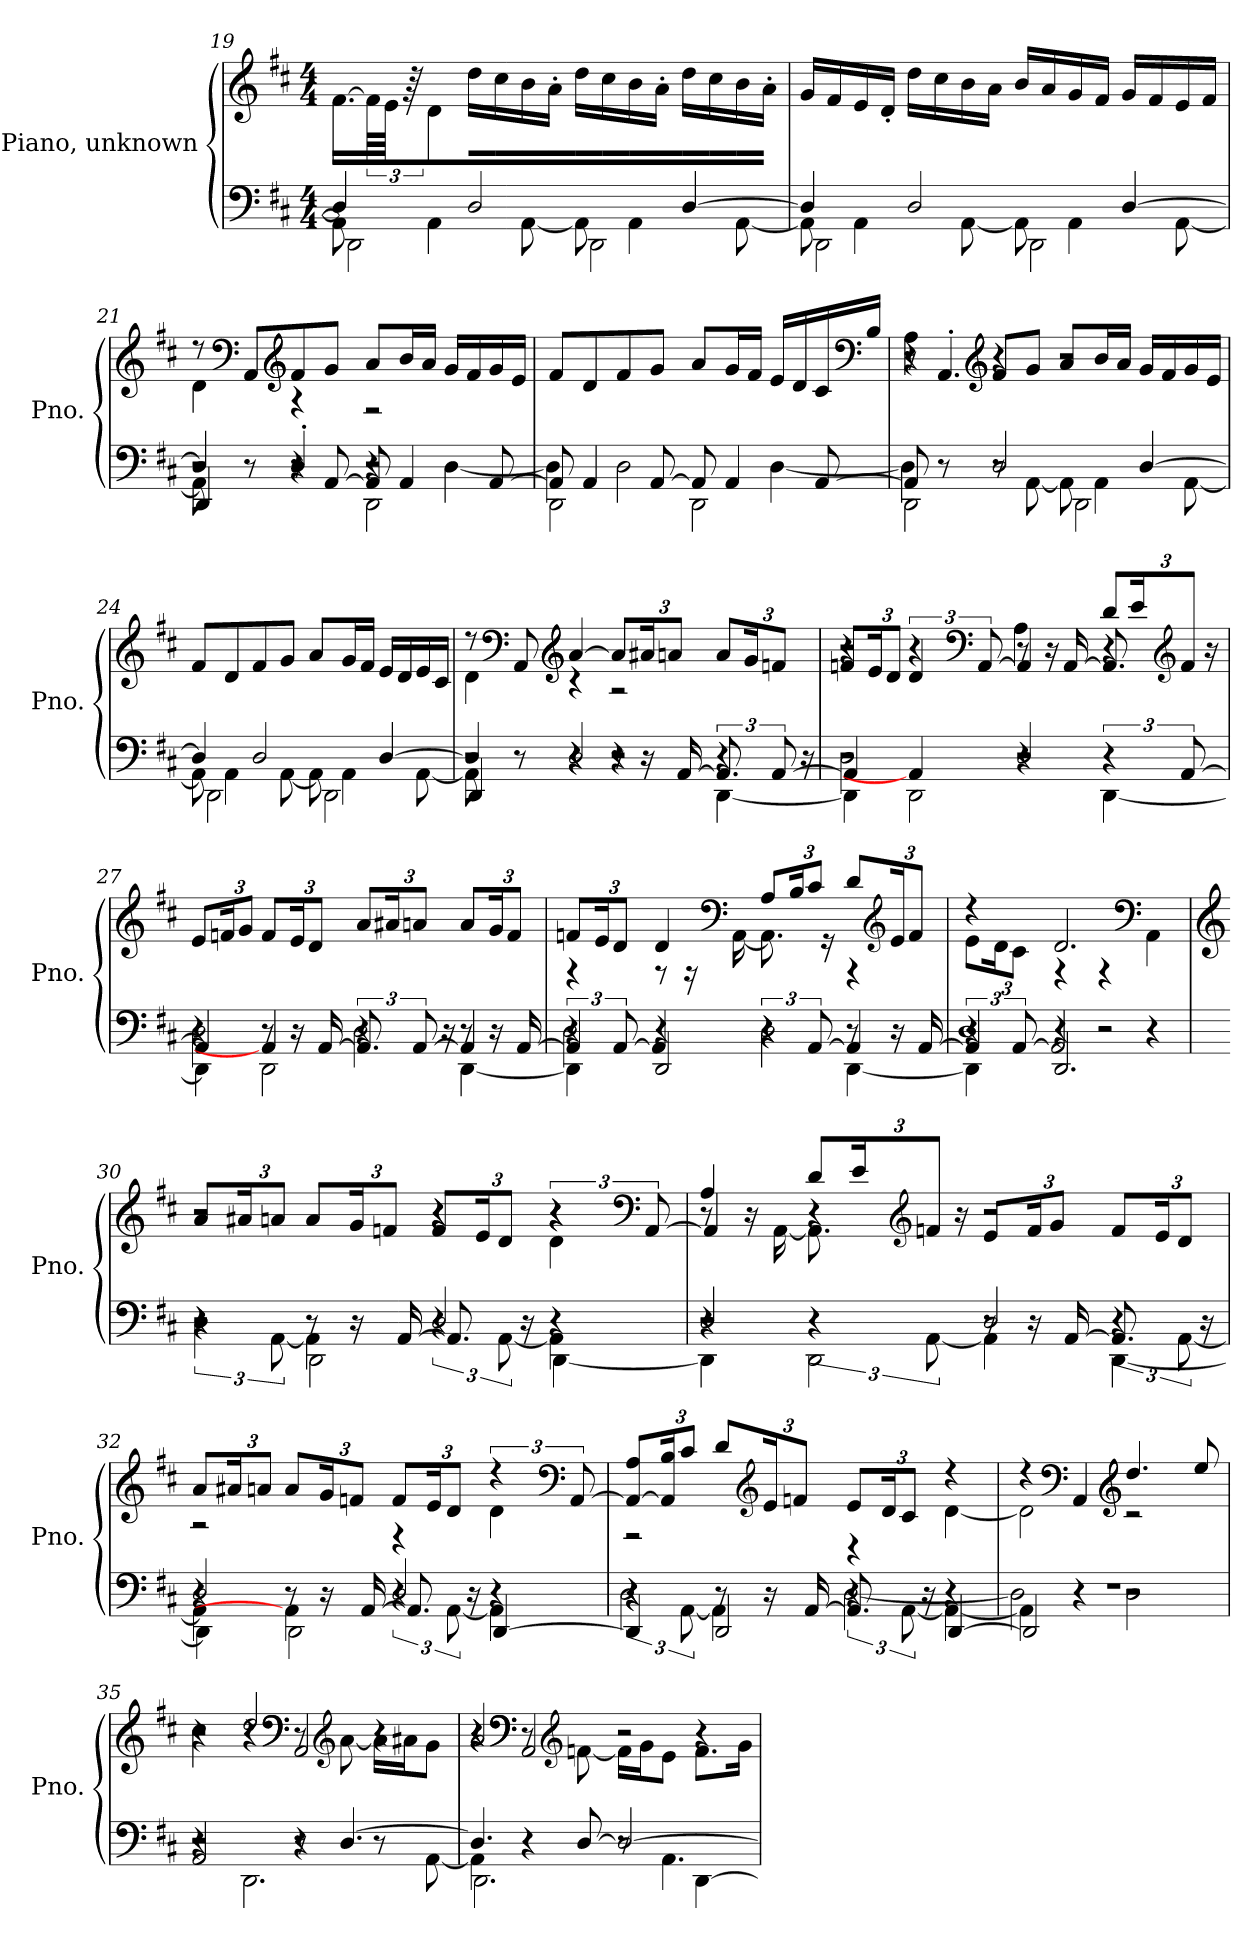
**kern	**kern
*part1	*part1
*staff2	*staff1
*I"Piano, unknown	*
*I'Pno.	*
*clefF4	*clefG2
*k[f#c#]	*k[f#c#]
*M4/4	*M4/4
=19	=19
*^	*
*	*^	*
4D/]	8AA\]	2DD\	[16.f#/LL
.	.	.	96f#/LL]
.	.	.	96e/JJJJ
.	.	.	96r
.	4AA\	.	8d/
2D/	.	.	16dd\LL
.	.	.	16cc#\
.	[8AA\	.	16b\
.	.	.	16a'\JJ
.	8AA\]	2DD\	16dd\LL
.	.	.	16cc#\
.	4AA\	.	16b\
.	.	.	16a'\JJ
[4D/	.	.	16dd\LL
.	.	.	16cc#\
.	[8AA\	.	16b\
.	.	.	16a'\JJ
!!LO:LB:g=z
=20	=20	=20	=20
4D/]	8AA\]	2DD\	16g/LL
.	.	.	16f#/
.	4AA\	.	16e/
.	.	.	16d'/JJ
2D/	.	.	16dd\LL
.	.	.	16cc#\
.	[8AA\	.	16b\
.	.	.	16a\JJ
.	8AA\]	2DD\	16b/LL
.	.	.	16a/
.	4AA\	.	16g/
.	.	.	16f#/JJ
[4D/	.	.	16g/LL
.	.	.	16f#/
.	[8AA\	.	16e/
.	.	.	16f#/JJ
=21	=21	=21	=21
*	*	*^	*^
4D/]	8AA\]	4DD/	2r	8r	4d\
*	*	*	*	*clefF4	*
.	8r	.	.	8AA/L	.
*	*	*	*	*clefG2	*
8r	4r	4D'/	.	8f#/	4r
[8AA/	.	.	.	8g/J	.
8AA/]	4r	2r	2DD\	8a/L	2r
4AA/	.	.	.	16b/L	.
.	.	.	.	16a/JJ	.
.	[4D\	.	.	16g/LL	.
.	.	.	.	16f#/	.
[8AA/	.	.	.	16g/	.
.	.	.	.	16e/JJ	.
*	*	*v	*v	*	*
*	*	*	*v	*v
!!LO:LB:g=z
=22	=22	=22	=22
8AA/]	4D\]	2DD\	8f#/L
4AA/	.	.	8d/
.	2D\	.	8f#/
[8AA/	.	.	8g/J
8AA/]	.	2DD\	8a/L
4AA/	.	.	16g/L
.	.	.	16f#/JJ
.	[4D\	.	16e/LL
.	.	.	16d/
[8AA/	.	.	16c#/
*	*	*	*clefF4
.	.	.	16B/JJ
=23	=23	=23	=23
*	*	*	*^
*	*	*	*	*^
8AA/]	4D\]	2DD\	4r	4A\	8r
8r	.	.	.	.	4.AA'/
*	*	*	*clefG2	*	*
2D/	8r	.	8f#/L	4r	.
.	[8AA\	.	8g/J	.	.
.	8AA\]	2DD\	8a/L	2r	2r
.	4AA\	.	16b/L	.	.
.	.	.	16a/JJ	.	.
[4D/	.	.	16g/LL	.	.
.	.	.	16f#/	.	.
.	[8AA\	.	16g/	.	.
.	.	.	16e/JJ	.	.
*	*	*	*v	*v	*v
=24	=24	=24	=24
4D/]	8AA\]	2DD\	8f#/L
.	4AA\	.	8d/
2D/	.	.	8f#/
.	[8AA\	.	8g/J
.	8AA\]	2DD\	8a/L
.	4AA\	.	16g/L
.	.	.	16f#/JJ
[4D/	.	.	16e/LL
.	.	.	16d/
.	[8AA\	.	16e/
.	.	.	16c#/JJ
!!LO:LB:g=z
=25	=25	=25	=25
*	*	*^	*^
4D/]	8AA\]	4DD/	2r	8r	4d\
*	*	*	*	*clefF4	*
.	8r	.	.	8AA/	.
*	*	*	*	*clefG2	*
4r	4r	2D/	.	[4a/	4r
8r	2r	.	4r	8a/L]	2r
*	*	*	*	*Xbrackettup	*
16r	.	.	.	24a#X/K	.
.	.	.	.	12an/J	.
[16AA/	.	.	.	.	.
8.AA/]	.	6r	[4DD\	8a/L	.
.	.	.	.	24g/K	.
.	.	[12AA/	.	12fn/J	.
16r	.	.	.	.	.
=26	=26	=26	=26	=26	=26
*	*	*	*	*	*^
2r	2D\	4AA/]	4DD\]	8fn/L	2r	4r
.	.	.	.	24e/K	.	.
.	.	.	.	12d/J	.	.
*	*	*	*	*brackettup	*	*
.	.	4AA/]	2DD\	6r	.	4d/
*	*	*	*	*clefF4	*	*
.	.	.	.	[12AA/	.	.
2D/	2r	4r	.	4AA/]	4A\	8r
.	.	.	.	.	.	16r
.	.	.	.	.	.	[16AA/
.	.	6r	[4DD\	8d/L	4r	8.AA/]
*	*	*	*	*Xbrackettup	*	*
.	.	.	.	24e/K	.	.
*	*	*	*	*clefG2	*	*
.	.	[12AA/	.	12f/J	.	.
.	.	.	.	.	.	16r
*	*	*	*	*v	*v	*v
!!LO:LB:g=z
=27	=27	=27	=27	=27
4r	2D\	4AA/]	4DD\]	8e/L
.	.	.	.	24fn/K
.	.	.	.	12g/J
8r	.	4AA/]	2DD\	8f/L
16r	.	.	.	24e/K
.	.	.	.	12d/J
[16AA/	.	.	.	.
8.AA/]	2D\	6r	.	8a/L
.	.	.	.	24a#X/K
.	.	[12AA/	.	12an/J
16r	.	.	.	.
8r	.	4AA/]	[4DD\	8a/L
16r	.	.	.	24g/K
.	.	.	.	12f/J
[16AA/	.	.	.	.
=28	=28	=28	=28	=28
*	*	*	*	*^
4AA/]	2D\	6r	4DD\]	8fn/L	4r
.	.	.	.	24e/K	.
.	.	[12AA/	.	12d/J	.
2DD/	.	4AA/]	4r	4d/	8r
.	.	.	.	.	16r
*	*	*	*	*clefF4	*
.	.	.	.	.	[16AA\
.	2D\	6r	4r	8A/L	8.AA\]
.	.	.	.	24B/K	.
.	.	[12AA/	.	12c#/J	.
.	.	.	.	.	16r
8r	.	4AA/]	[4DD\	8d/L	4r
*	*	*	*	*clefG2	*
16r	.	.	.	24e/K	.
.	.	.	.	12f/J	.
[16AA/	.	.	.	.	.
!!LO:LB:g=z	!!
=29	=29	=29	=29	=29	=29
4AA/]	1D	6r	4DD\]	4r	8e\L
.	.	.	.	.	24d\K
.	.	[12AA/	.	.	12c#\J
2.DD/	.	2AA/]	4r	2.d/	4r
.	.	.	2r	.	4r
*	*	*	*	*clefF4	*
.	.	4r	.	.	4AA\
*	*	*	*	*v	*v
=30	=30	=30	=30	=30
*	*	*	*	*clefG2
*	*	*	*	*^
*	*	*	*	*	*^
2r	6D\	4r	4r	8a/L	2r	2r
.	.	.	.	24a#X/K	.	.
.	[12AA\	.	.	12an/J	.	.
.	4AA\]	8r	2DD\	8a/L	.	.
.	.	16r	.	24g/K	.	.
.	.	.	.	12fn/J	.	.
.	.	[16AA/	.	.	.	.
2D/	6r	8.AA/]	.	8f/L	4r	4r
.	.	.	.	24e/K	.	.
.	[12AA\	.	.	12d/J	.	.
.	.	16r	.	.	.	.
*	*	*	*	*	*	*brackettup
.	4AA\]	4r	[4DD\	4r	4d\	6r
*	*	*	*	*clefF4	*	*
.	.	.	.	.	.	[12AA/
!!LO:PB:g=z	!!	!!
=31	=31	=31	=31	=31	=31	=31
2r	4r	2D/	4DD\]	4A/	8r	4AA/]
.	.	.	.	.	16r	.
.	.	.	.	.	[16AA\	.
.	6r	.	2DD\	8d/L	8.AA\]	4r
*	*	*	*	*Xbrackettup	*	*
.	.	.	.	24e/K	.	.
*	*	*	*	*clefG2	*	*
.	[12AA\	.	.	12fn/J	.	.
.	.	.	.	.	16r	.
2D/	4AA\]	8r	.	8e/L	2r	2r
.	.	16r	.	24f/K	.	.
.	.	.	.	12g/J	.	.
.	.	[16AA/	.	.	.	.
.	6r	8.AA/]	[4DD\	8f/L	.	.
.	.	.	.	24e/K	.	.
.	[12AA\	.	.	12d/J	.	.
.	.	16r	.	.	.	.
*	*	*	*	*	*v	*v
=32	=32	=32	=32	=32	=32
2D/	4AA\]	4r	4DD\]	8a/L	2r
.	.	.	.	24a#X/K	.
.	.	.	.	12an/J	.
.	4AA\]	8r	2DD\	8a/L	.
.	.	16r	.	24g/K	.
.	.	.	.	12fn/J	.
.	.	[16AA/	.	.	.
2D/	6r	8.AA/]	.	8f/L	4r
.	.	.	.	24e/K	.
.	[12AA\	.	.	12d/J	.
.	.	16r	.	.	.
*	*	*	*	*brackettup	*
.	4AA\]	[4DD/	4r	6r	4d\
*	*	*	*	*clefF4	*
.	.	.	.	[12AA/	.
!!LO:LB:g=z	!!
=33	=33	=33	=33	=33	=33
4r	6r	4DD/]	2D\	8AA/_ 8A/L	2r
*	*	*	*	*Xbrackettup	*
.	.	.	.	24AA/] 24B/K	.
.	[12AA\	.	.	12c#/J	.
2DD/	4AA\]	8r	.	8d/L	.
*	*	*	*	*clefG2	*
.	.	16r	.	24e/K	.
.	.	.	.	12fn/J	.
.	.	[16AA/	.	.	.
.	6r	8.AA/]	[2D\	8e/L	4r
.	.	.	.	24d/K	.
.	[12AA\	.	.	12c#/J	.
.	.	16r	.	.	.
4r	4AA\_	[4DD/	.	4r	[4d\
=34	=34	=34	=34	=34	=34
1r	4AA\]	2DD/]	2D\]	4r	2d\]
*	*	*	*	*clefF4	*
.	4r	.	.	4AA/	.
*	*	*	*	*clefG2	*
.	2D\	2r	2r	4.dd/	2r
.	.	.	.	8ee/	.
*	*	*v	*v	*	*
=35	=35	=35	=35	=35
*	*	*	*	*^
2AA/	2r	4r	4r	4cc#\	2r
.	.	2.DD\	2dd/	4r	.
*	*	*	*clefF4	*	*
8r	4r	.	.	8r	2AA/
*	*	*	*clefG2	*	*
[4.D/	.	.	.	[8a\	.
.	8r	.	4r	16a\LL]	.
.	.	.	.	16a#X\J	.
.	[8AA\	.	.	8g\J	.
!!LO:LB:g=z	!!	!!
=36	=36	=36	=36	=36	=36
4.D/]	4AA\]	2.DD\	2a/	4r	4r
*	*	*	*clefF4	*	*
.	4r	.	.	8r	2AA/
*	*	*	*clefG2	*	*
[8D/	.	.	.	[8fn\	.
2D/_	8r	.	2r	16f\LL]	.
.	.	.	.	16g\J	.
.	4.AA\	.	.	8e\J	.
.	.	[4DD\	.	8.f\L	4r
.	.	.	.	16g\Jk	.
*v	*v	*v	*	*	*
*	*v	*v	*v
=	=
*-	*-
